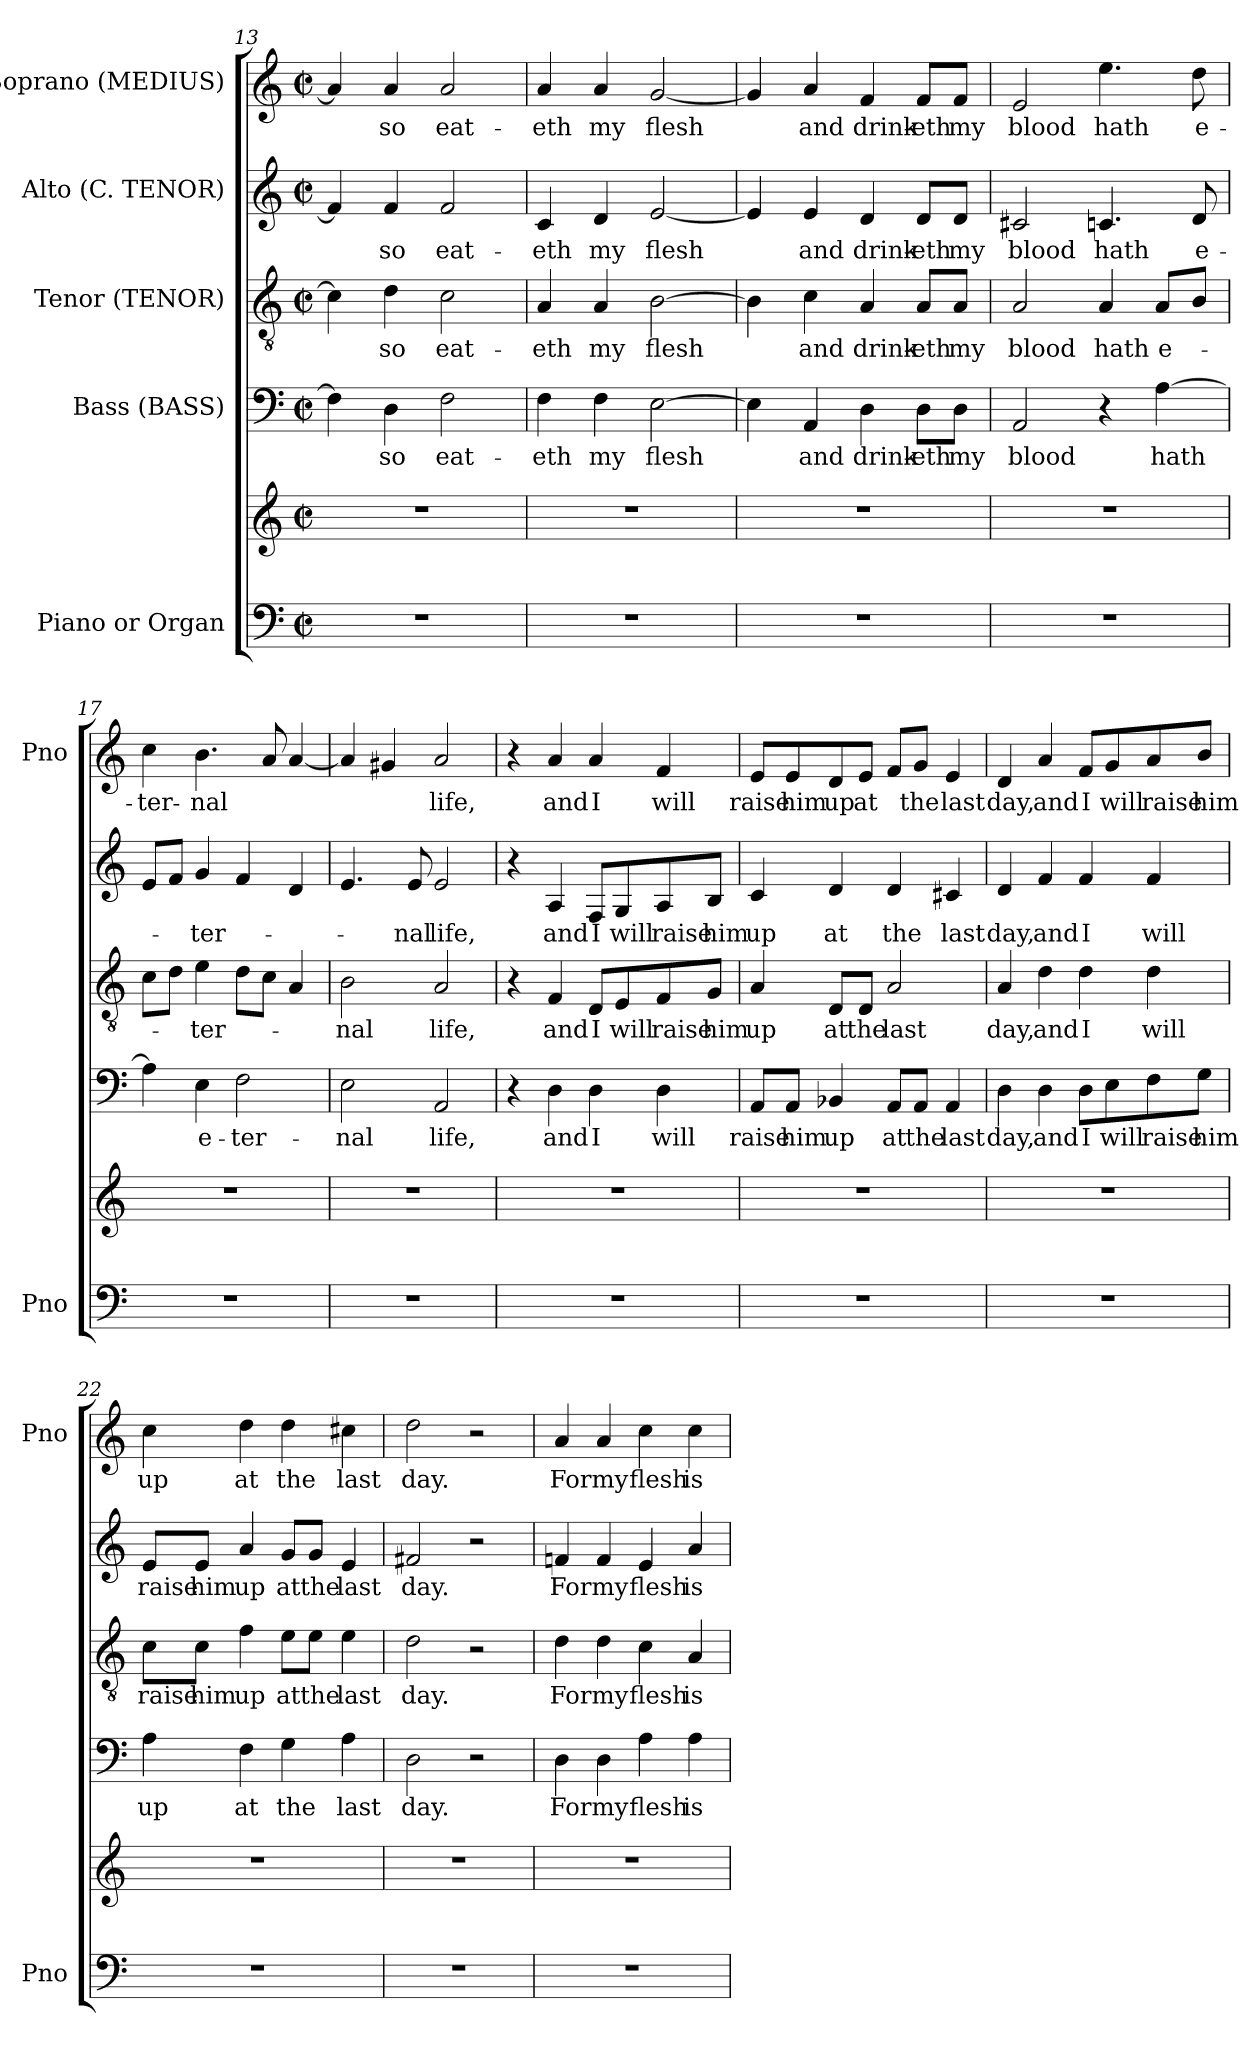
**kern	**kern	**kern	**text	**kern	**text	**kern	**text	**kern	**text
*part5	*part5	*part4	*part4	*part3	*part3	*part2	*part2	*part1	*part1
*staff6	*staff5	*staff4	*staff4	*staff3	*staff3	*staff2	*staff2	*staff1	*staff1
*I"Piano or Organ	*	*I"Bass (BASS)	*	*I"Tenor (TENOR)	*	*I"Alto (C. TENOR)	*	*I"Soprano (MEDIUS)	*
*I'Pno	*	*	*	*	*	*	*	*I'Pno	*
!!LO:LB:g=z
*clefF4	*clefG2	*clefF4	*	*clefGv2	*	*clefG2	*	*clefG2	*
*k[]	*k[]	*k[]	*	*k[]	*	*k[]	*	*k[]	*
*C:	*C:	*C:	*	*C:	*	*C:	*	*C:	*
*M2/2	*M2/2	*M2/2	*	*M2/2	*	*M2/2	*	*M2/2	*
*met(c|)	*met(c|)	*met(c|)	*	*met(c|)	*	*met(c|)	*	*met(c|)	*
=13	=13	=13	=13	=13	=13	=13	=13	=13	=13
1r	1r	4F\]	-­	4c\]	-­	4f/]	-­	4a/]	-­
.	.	4D\	so	4d\	so	4f/	so	4a/	so
.	.	2F\	eat-	2c\	eat-	2f/	eat-	2a/	eat-
=14	=14	=14	=14	=14	=14	=14	=14	=14	=14
1r	1r	4F\	-eth	4A/	-eth	4c/	-eth	4a/	-eth
.	.	4F\	my	4A/	my	4d/	my	4a/	my
.	.	[2E\	flesh	[2B\	flesh	[2e/	flesh	[2g/	flesh
=15	=15	=15	=15	=15	=15	=15	=15	=15	=15
1r	1r	4E\]	.	4B\]	.	4e/]	.	4g/]	.
.	.	4AA/	and	4c\	and	4e/	and	4a/	and
.	.	4D\	drink-	4A/	drink-	4d/	drink-	4f/	drink-
.	.	8D\L	-eth	8A/L	-eth	8d/L	-eth	8f/L	-eth
.	.	8D\J	my	8A/J	my	8d/J	my	8f/J	my
=16	=16	=16	=16	=16	=16	=16	=16	=16	=16
1r	1r	2AA/	blood	2A/	blood	2c#X/	blood	2e/	blood
.	.	4r	.	4A/	hath	4.cn/	hath	4.ee\	hath
.	.	[4A\	hath	8A/L	e-	.	.	.	.
.	.	.	.	8B/J	.	8d/	e-	8dd\	e-
=17	=17	=17	=17	=17	=17	=17	=17	=17	=17
1r	1r	4A\]	.	8c\L	.	8e/L	.	4cc\	-ter-
.	.	.	.	8d\J	.	8f/J	.	.	.
.	.	4E\	e-	4e\	-ter-	4g/	-ter-	4.b\	-nal
.	.	2F\	-ter-	8d\L	.	4f/	.	.	.
.	.	.	.	8c\J	.	.	.	8a/	.
.	.	.	.	4A/	.	4d/	.	[4a/	.
=18	=18	=18	=18	=18	=18	=18	=18	=18	=18
1r	1r	2E\	-nal	2B\	-nal	4.e/	.	4a/]	.
.	.	.	.	.	.	.	.	4g#X/	.
.	.	.	.	.	.	8e/	-nal	.	.
.	.	2AA/	life,	2A/	life,	2e/	life,	2a/	life,
!!LO:PB:g=z
=19	=19	=19	=19	=19	=19	=19	=19	=19	=19
1r	1r	4r	.	4r	.	4r	.	4r	.
.	.	4D\	and	4F/	and	4A/	and	4a/	and
.	.	4D\	I	8D/L	I	8F/L	I	4a/	I
.	.	.	.	8E/	will	8G/	will	.	.
.	.	4D\	will	8F/	raise	8A/	raise	4f/	will
.	.	.	.	8G/J	him	8B/J	him	.	.
=20	=20	=20	=20	=20	=20	=20	=20	=20	=20
1r	1r	8AA/L	raise	4A/	up	4c/	up	8e/L	raise
.	.	8AA/J	him	.	.	.	.	8e/	him
.	.	4BB-X/	up	8D/L	at	4d/	at	8d/	up
.	.	.	.	8D/J	the	.	.	8e/J	at
.	.	8AA/L	at	2A/	last	4d/	the	8f/L	.
.	.	8AA/J	the	.	.	.	.	8g/J	the
.	.	4AA/	last	.	.	4c#X/	last	4e/	last
=21	=21	=21	=21	=21	=21	=21	=21	=21	=21
1r	1r	4D\	day,	4A/	day,	4d/	day,	4d/	day,
.	.	4D\	and	4d\	and	4f/	and	4a/	and
.	.	8D\L	I	4d\	I	4f/	I	8f/L	I
.	.	8E\	will	.	.	.	.	8g/	will
.	.	8F\	raise	4d\	will	4f/	will	8a/	raise
.	.	8G\J	him	.	.	.	.	8b/J	him
=22	=22	=22	=22	=22	=22	=22	=22	=22	=22
1r	1r	4A\	up	8c\L	raise	8e/L	raise	4cc>\	up
.	.	.	.	8c\J	him	8e/J	him	.	.
.	.	4F\	at	4f\	up	4a/	up	4dd\	at
.	.	4G\	the	8e\L	at	8g/L	at	4dd\	the
.	.	.	.	8e\J	the	8g/J	the	.	.
.	.	4A\	last	4e\	last	4e/	last	4cc#X\	last
=23	=23	=23	=23	=23	=23	=23	=23	=23	=23
1r	1r	2D\	day.	2d\	day.	2f#X/	day.	2dd\	day.
.	.	2r	.	2r	.	2r	.	2r	.
!!LO:LB:g=z
=24	=24	=24	=24	=24	=24	=24	=24	=24	=24
1r	1r	4D\	For	4d\	For	4fn/	For	4a/	For
.	.	4D\	my	4d\	my	4f/	my	4a/	my
.	.	4A\	flesh	4c\	flesh	4e/	flesh	4cc\	flesh
.	.	4A\	is	4A/	is	4a/	is	4cc\	is
=	=	=	=	=	=	=	=	=	=
*-	*-	*-	*-	*-	*-	*-	*-	*-	*-
